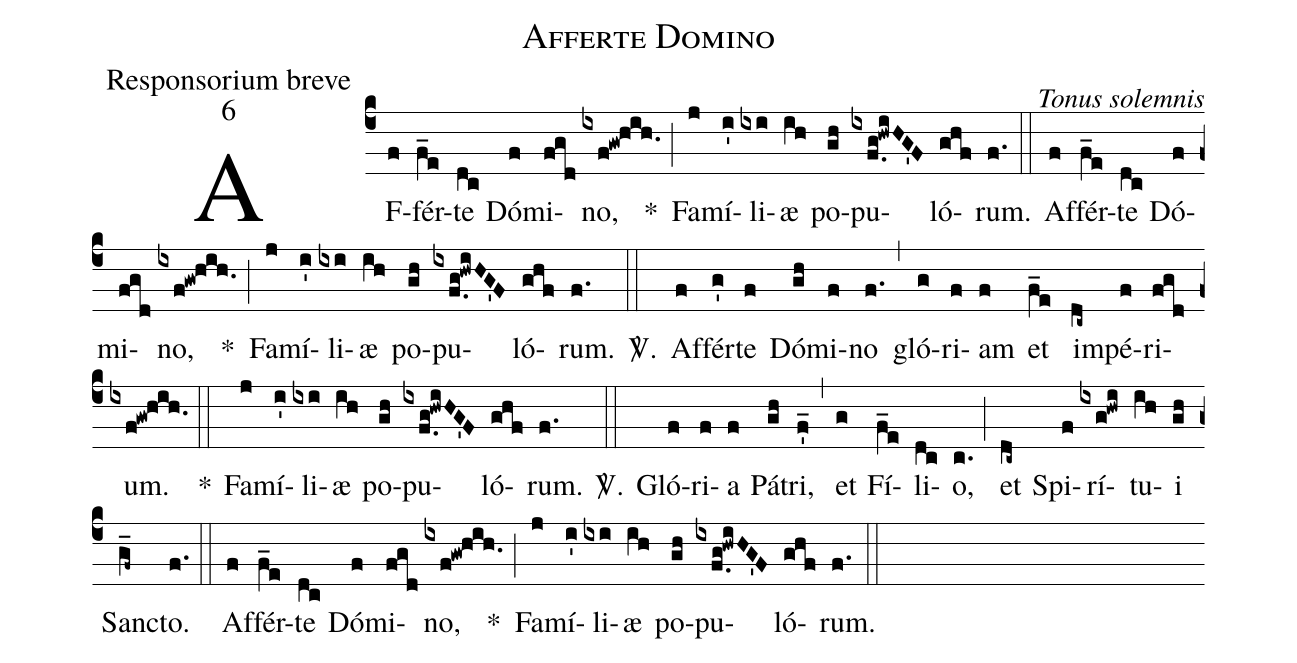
name:Afferte Domino;
office-part:Responsorium breve;
mode:6;
commentary:Tonus solemnis;
%%
(c4) AF(f)fér(f_e)te(dc) Dó(f)mi(fgd)no,(ixf!gw!hih.) *(;) Fa(j)mí(i')li(ixi)æ(ih) po(gh)pu(ixf.g!hwiHG'F)ló(ghf)rum.(f.) (::)

Af(f)fér(f_e)te(dc) Dó(f)mi(fgd)no,(ixf!gw!hih.) *(;) Fa(j)mí(i')li(ixi)æ(ih) po(gh)pu(ixf.g!hwiHG'F)ló(ghf)rum.(f.)

<sp>V/</sp>.(::) Af(f)fé(g')rte(f) Dó(gh)mi(f)no(f.) (,) gló(g)ri(f)am(f) et(f_e) im(dc~)pé(f)ri(fgd)um.(ixf!gw!hih.) (::)

*() Fa(j)mí(i')li(ixi)æ(ih) po(gh)pu(ixf.g!hwiHG'F)ló(ghf)rum.(f.)

<sp>V/</sp>.(::) Gló(f)ri(f)a(f) Pá(gh)tri,(f'_) (,) et(g) Fí(f_e)li(dc)o,(c.) (;) et(dc~) Spi(f)rí(ixg!hwi)tu(ih)i(gh) Sanc(g_f~)to. (f.)(::)
Af(f)fér(f_e)te(dc) Dó(f)mi(fgd)no,(ixf!gw!hih.) *(;) Fa(j)mí(i')li(ixi)æ(ih) po(gh)pu(ixf.g!hwiHG'F)ló(ghf)rum.(f.) (::)
